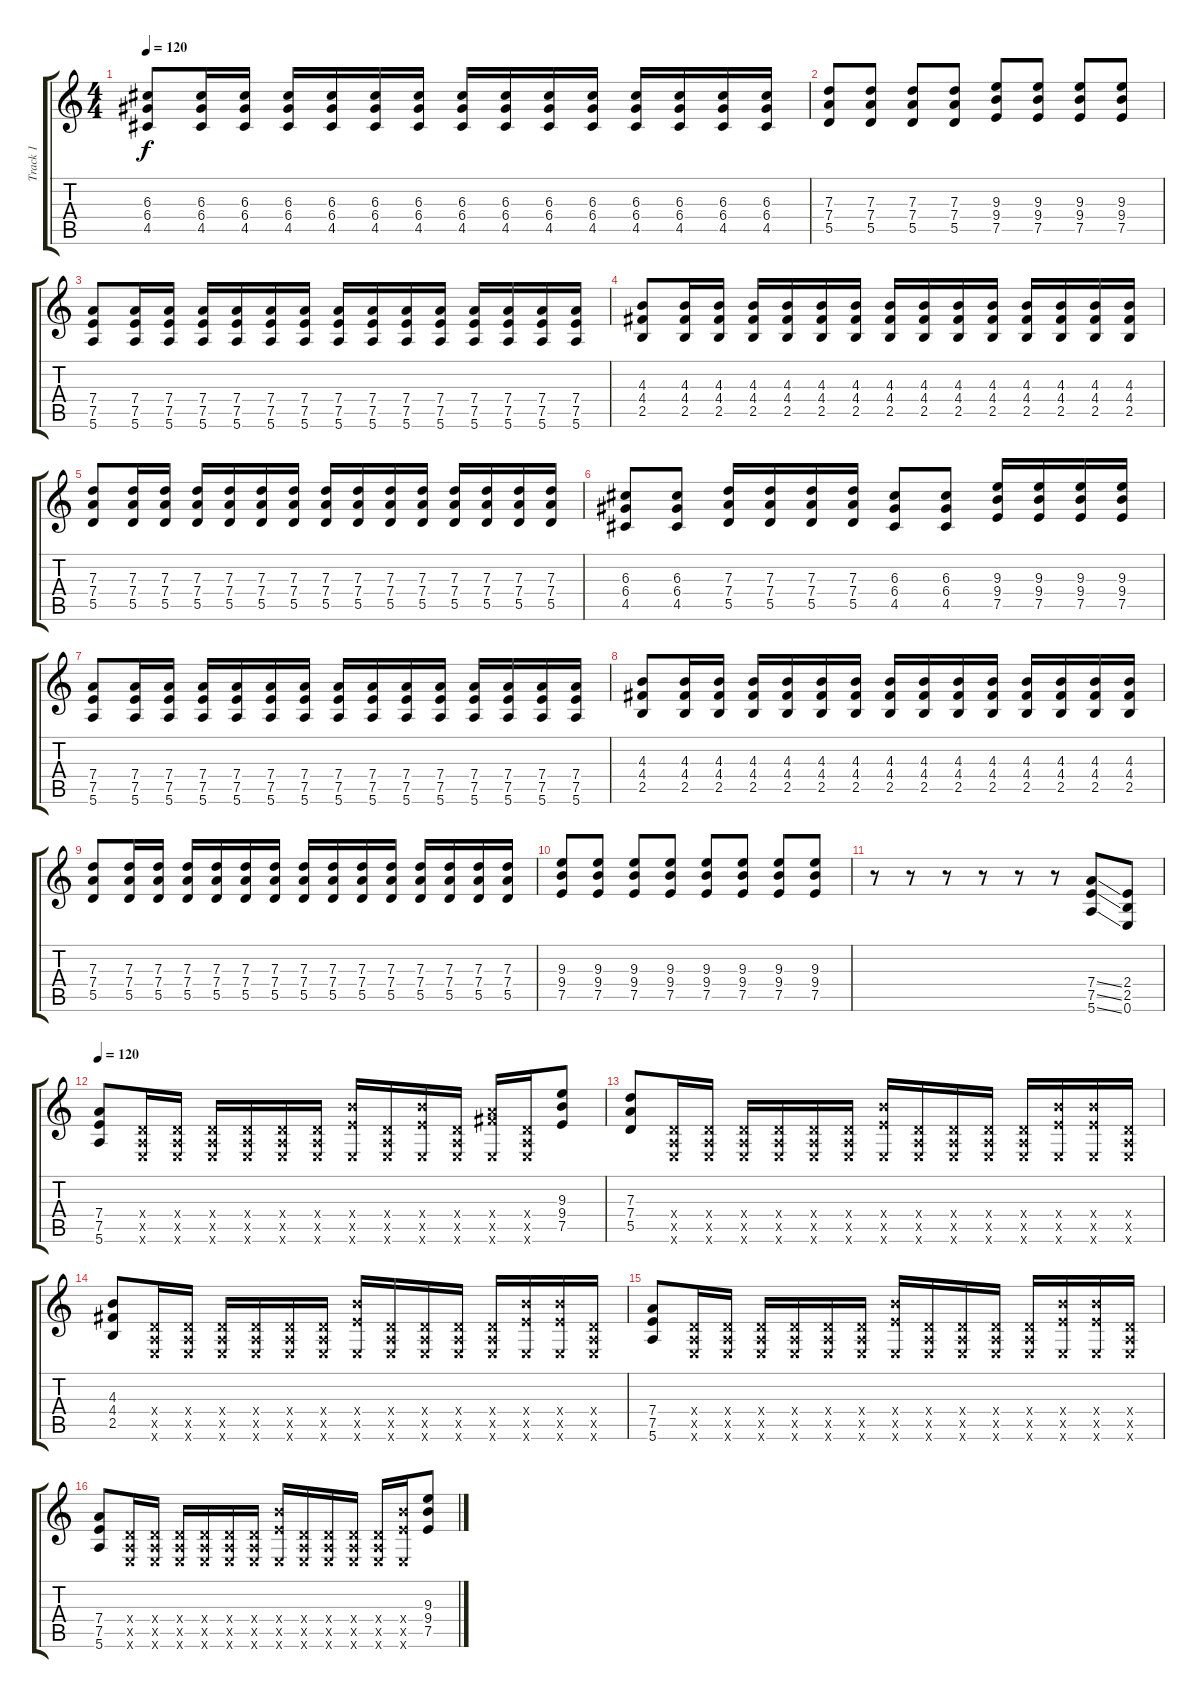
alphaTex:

\track ("Track 1" "Track 1") {instrument distortionguitar}
\staff {score tabs}
\tuning (E4 B3 G3 D3 A2 E2) {hide}
\ts (4 4)
\tempo 120
\clef g2
\ks c
(6.3 6.4 4.5).8{dy f} (6.3 6.4 4.5).16 (6.3 6.4 4.5).16 (6.3 6.4 4.5).16 (6.3 6.4 4.5).16 (6.3 6.4 4.5).16 (6.3 6.4 4.5).16 (6.3 6.4 4.5).16 (6.3 6.4 4.5).16 (6.3 6.4 4.5).16 (6.3 6.4 4.5).16 (6.3 6.4 4.5).16 (6.3 6.4 4.5).16 (6.3 6.4 4.5).16 (6.3 6.4 4.5).16 |
(7.3 7.4 5.5).8 (7.3 7.4 5.5).8 (7.3 7.4 5.5).8 (7.3 7.4 5.5).8 (9.3 9.4 7.5).8 (9.3 9.4 7.5).8 (9.3 9.4 7.5).8 (9.3 9.4 7.5).8 |
(7.4 7.5 5.6).8 (7.4 7.5 5.6).16 (7.4 7.5 5.6).16 (7.4 7.5 5.6).16 (7.4 7.5 5.6).16 (7.4 7.5 5.6).16 (7.4 7.5 5.6).16 (7.4 7.5 5.6).16 (7.4 7.5 5.6).16 (7.4 7.5 5.6).16 (7.4 7.5 5.6).16 (7.4 7.5 5.6).16 (7.4 7.5 5.6).16 (7.4 7.5 5.6).16 (7.4 7.5 5.6).16 |
(4.3 4.4 2.5).8 (4.3 4.4 2.5).16 (4.3 4.4 2.5).16 (4.3 4.4 2.5).16 (4.3 4.4 2.5).16 (4.3 4.4 2.5).16 (4.3 4.4 2.5).16 (4.3 4.4 2.5).16 (4.3 4.4 2.5).16 (4.3 4.4 2.5).16 (4.3 4.4 2.5).16 (4.3 4.4 2.5).16 (4.3 4.4 2.5).16 (4.3 4.4 2.5).16 (4.3 4.4 2.5).16 |
(7.3 7.4 5.5).8 (7.3 7.4 5.5).16 (7.3 7.4 5.5).16 (7.3 7.4 5.5).16 (7.3 7.4 5.5).16 (7.3 7.4 5.5).16 (7.3 7.4 5.5).16 (7.3 7.4 5.5).16 (7.3 7.4 5.5).16 (7.3 7.4 5.5).16 (7.3 7.4 5.5).16 (7.3 7.4 5.5).16 (7.3 7.4 5.5).16 (7.3 7.4 5.5).16 (7.3 7.4 5.5).16 |
(6.3 6.4 4.5).8 (6.3 6.4 4.5).8 (7.3 7.4 5.5).16 (7.3 7.4 5.5).16 (7.3 7.4 5.5).16 (7.3 7.4 5.5).16 (6.3 6.4 4.5).8 (6.3 6.4 4.5).8 (9.3 9.4 7.5).16 (9.3 9.4 7.5).16 (9.3 9.4 7.5).16 (9.3 9.4 7.5).16 |
(7.4 7.5 5.6).8 (7.4 7.5 5.6).16 (7.4 7.5 5.6).16 (7.4 7.5 5.6).16 (7.4 7.5 5.6).16 (7.4 7.5 5.6).16 (7.4 7.5 5.6).16 (7.4 7.5 5.6).16 (7.4 7.5 5.6).16 (7.4 7.5 5.6).16 (7.4 7.5 5.6).16 (7.4 7.5 5.6).16 (7.4 7.5 5.6).16 (7.4 7.5 5.6).16 (7.4 7.5 5.6).16 |
(4.3 4.4 2.5).8 (4.3 4.4 2.5).16 (4.3 4.4 2.5).16 (4.3 4.4 2.5).16 (4.3 4.4 2.5).16 (4.3 4.4 2.5).16 (4.3 4.4 2.5).16 (4.3 4.4 2.5).16 (4.3 4.4 2.5).16 (4.3 4.4 2.5).16 (4.3 4.4 2.5).16 (4.3 4.4 2.5).16 (4.3 4.4 2.5).16 (4.3 4.4 2.5).16 (4.3 4.4 2.5).16 |
(7.3 7.4 5.5).8 (7.3 7.4 5.5).16 (7.3 7.4 5.5).16 (7.3 7.4 5.5).16 (7.3 7.4 5.5).16 (7.3 7.4 5.5).16 (7.3 7.4 5.5).16 (7.3 7.4 5.5).16 (7.3 7.4 5.5).16 (7.3 7.4 5.5).16 (7.3 7.4 5.5).16 (7.3 7.4 5.5).16 (7.3 7.4 5.5).16 (7.3 7.4 5.5).16 (7.3 7.4 5.5).16 |
(9.3 9.4 7.5).8 (9.3 9.4 7.5).8 (9.3 9.4 7.5).8 (9.3 9.4 7.5).8 (9.3 9.4 7.5).8 (9.3 9.4 7.5).8 (9.3 9.4 7.5).8 (9.3 9.4 7.5).8 |
r.8 r.8 r.8 r.8 r.8 r.8 (7.4{ss} 7.5{ss} 5.6{ss}).8 (2.4 2.5 0.6).8 |
\tempo 120
(7.4 7.5 5.6).8 (0.4{x} 0.5{x} 0.6{x}).16 (0.4{x} 0.5{x} 0.6{x}).16 (0.4{x} 0.5{x} 0.6{x}).16 (0.4{x} 0.5{x} 0.6{x}).16 (0.4{x} 0.5{x} 0.6{x}).16 (0.4{x} 0.5{x} 0.6{x}).16 (9.4{x} 7.5{x} 0.6{x}).16 (0.4{x} 0.5{x} 0.6{x}).16 (9.4{x} 7.5{x} 0.6{x}).16 (0.4{x} 0.5{x} 0.6{x}).16 (7.4{x} 9.5{x} 0.6{x}).16 (0.4{x} 0.5{x} 0.6{x}).16 (9.3 9.4 7.5).8 |
(7.3 7.4 5.5).8 (0.4{x} 0.5{x} 0.6{x}).16 (0.4{x} 0.5{x} 0.6{x}).16 (0.4{x} 0.5{x} 0.6{x}).16 (0.4{x} 0.5{x} 0.6{x}).16 (0.4{x} 0.5{x} 0.6{x}).16 (0.4{x} 0.5{x} 0.6{x}).16 (9.4{x} 7.5{x} 0.6{x}).16 (0.4{x} 0.5{x} 0.6{x}).16 (0.4{x} 0.5{x} 0.6{x}).16 (0.4{x} 0.5{x} 0.6{x}).16 (0.4{x} 0.5{x} 0.6{x}).16 (9.4{x} 7.5{x} 0.6{x}).16 (9.4{x} 7.5{x} 0.6{x}).16 (0.4{x} 0.5{x} 0.6{x}).16 |
(4.3 4.4 2.5).8 (0.4{x} 0.5{x} 0.6{x}).16 (0.4{x} 0.5{x} 0.6{x}).16 (0.4{x} 0.5{x} 0.6{x}).16 (0.4{x} 0.5{x} 0.6{x}).16 (0.4{x} 0.5{x} 0.6{x}).16 (0.4{x} 0.5{x} 0.6{x}).16 (9.4{x} 7.5{x} 0.6{x}).16 (0.4{x} 0.5{x} 0.6{x}).16 (0.4{x} 0.5{x} 0.6{x}).16 (0.4{x} 0.5{x} 0.6{x}).16 (0.4{x} 0.5{x} 0.6{x}).16 (9.4{x} 7.5{x} 0.6{x}).16 (9.4{x} 7.5{x} 0.6{x}).16 (0.4{x} 0.5{x} 0.6{x}).16 |
(7.4 7.5 5.6).8 (0.4{x} 0.5{x} 0.6{x}).16 (0.4{x} 0.5{x} 0.6{x}).16 (0.4{x} 0.5{x} 0.6{x}).16 (0.4{x} 0.5{x} 0.6{x}).16 (0.4{x} 0.5{x} 0.6{x}).16 (0.4{x} 0.5{x} 0.6{x}).16 (9.4{x} 7.5{x} 0.6{x}).16 (0.4{x} 0.5{x} 0.6{x}).16 (0.4{x} 0.5{x} 0.6{x}).16 (0.4{x} 0.5{x} 0.6{x}).16 (0.4{x} 0.5{x} 0.6{x}).16 (9.4{x} 7.5{x} 0.6{x}).16 (9.4{x} 7.5{x} 0.6{x}).16 (0.4{x} 0.5{x} 0.6{x}).16 |
(7.4 7.5 5.6).8 (0.4{x} 0.5{x} 0.6{x}).16 (0.4{x} 0.5{x} 0.6{x}).16 (0.4{x} 0.5{x} 0.6{x}).16 (0.4{x} 0.5{x} 0.6{x}).16 (0.4{x} 0.5{x} 0.6{x}).16 (0.4{x} 0.5{x} 0.6{x}).16 (9.4{x} 7.5{x} 0.6{x}).16 (0.4{x} 0.5{x} 0.6{x}).16 (0.4{x} 0.5{x} 0.6{x}).16 (0.4{x} 0.5{x} 0.6{x}).16 (0.4{x} 0.5{x} 0.6{x}).16 (9.4{x} 7.5{x} 0.6{x}).16 (9.3 9.4 7.5).8
